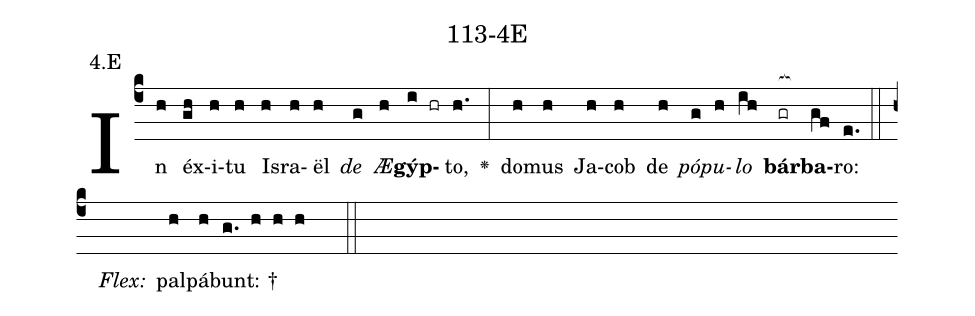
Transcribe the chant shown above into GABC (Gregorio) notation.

name: 113-4E;
annotation: 4.E;
%%
(c4)In(h) éx(gh)i(h)tu(h) Is(h)ra(h)ël(h) <i>de</i>(g) <i>Æ</i>(h)<b>gýp</b>(i hr)to,(h.) <v>\greheightstar</v>(:) do(h)mus(h) Ja(h)cob(h) de(h) <i>pó</i>(g)<i>pu</i>(h)<i>lo</i>(ih) <b>bár</b>(gr[ocb:1{])<b>ba</b>(gf[ocb:0}])ro:(e.) (::)
<i>Flex:</i>()  pal(h)pá(h)bunt: †(g. h h h  ::)

%E(h) u(g) o(h) u(ih) a(gf) e.(e.) (::)
